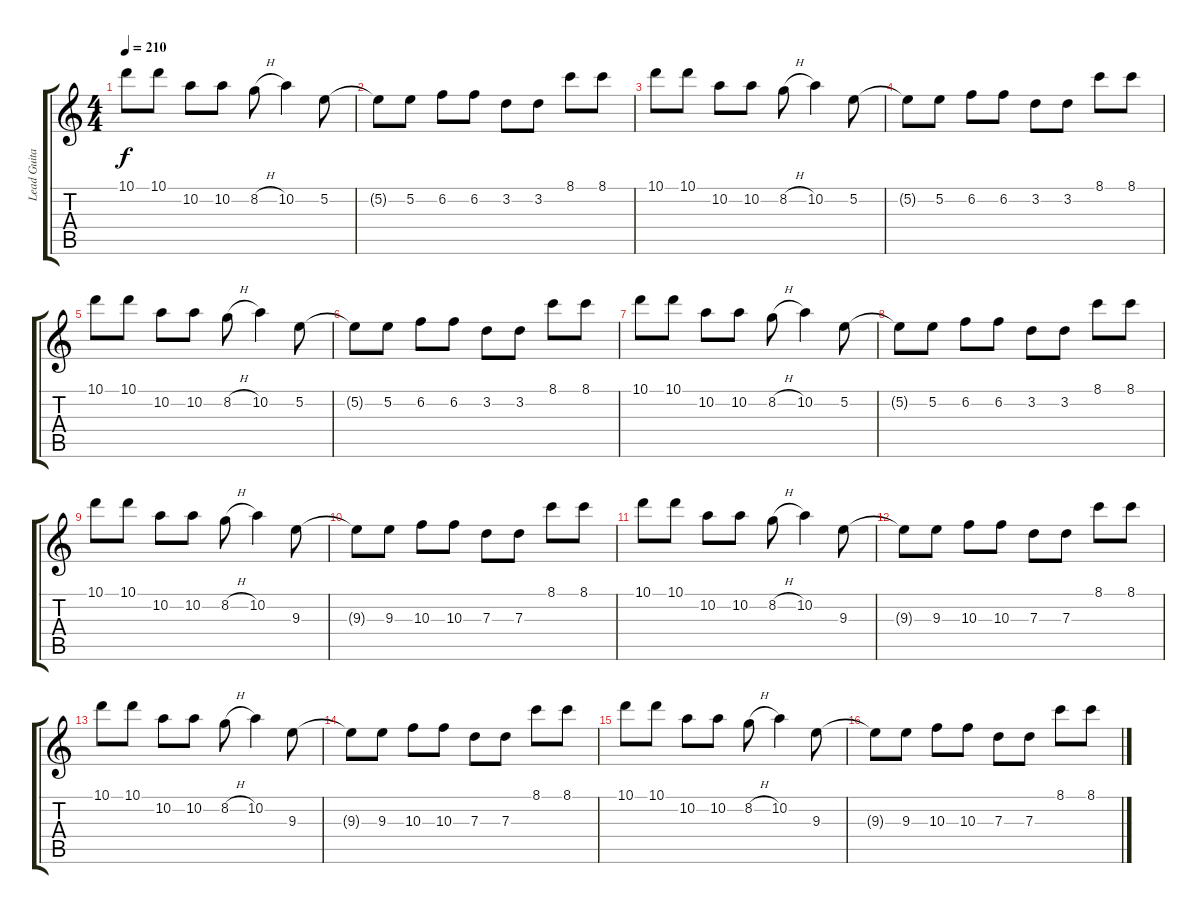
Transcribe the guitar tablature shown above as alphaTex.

\track ("Lead Guitar" "Lead Guita") {instrument overdrivenguitar}
\staff {score tabs}
\tuning (E4 B3 G3 D3 A2 D2) {hide}
\ts (4 4)
\tempo 210
\clef g2
\ks c
10.1.8{dy f} 10.1.8 10.2.8 10.2.8 8.2{h}.8 10.2.4 5.2.8 |
5.2{t}.8 5.2.8 6.2.8 6.2.8 3.2.8 3.2.8 8.1.8 8.1.8 |
10.1.8 10.1.8 10.2.8 10.2.8 8.2{h}.8 10.2.4 5.2.8 |
5.2{t}.8 5.2.8 6.2.8 6.2.8 3.2.8 3.2.8 8.1.8 8.1.8 |
10.1.8 10.1.8 10.2.8 10.2.8 8.2{h}.8 10.2.4 5.2.8 |
5.2{t}.8 5.2.8 6.2.8 6.2.8 3.2.8 3.2.8 8.1.8 8.1.8 |
10.1.8 10.1.8 10.2.8 10.2.8 8.2{h}.8 10.2.4 5.2.8 |
5.2{t}.8 5.2.8 6.2.8 6.2.8 3.2.8 3.2.8 8.1.8 8.1.8 |
10.1.8 10.1.8 10.2.8 10.2.8 8.2{h}.8 10.2.4 9.3.8 |
9.3{t}.8 9.3.8 10.3.8 10.3.8 7.3.8 7.3.8 8.1.8 8.1.8 |
10.1.8 10.1.8 10.2.8 10.2.8 8.2{h}.8 10.2.4 9.3.8 |
9.3{t}.8 9.3.8 10.3.8 10.3.8 7.3.8 7.3.8 8.1.8 8.1.8 |
10.1.8 10.1.8 10.2.8 10.2.8 8.2{h}.8 10.2.4 9.3.8 |
9.3{t}.8 9.3.8 10.3.8 10.3.8 7.3.8 7.3.8 8.1.8 8.1.8 |
10.1.8 10.1.8 10.2.8 10.2.8 8.2{h}.8 10.2.4 9.3.8 |
9.3{t}.8 9.3.8 10.3.8 10.3.8 7.3.8 7.3.8 8.1.8 8.1.8
